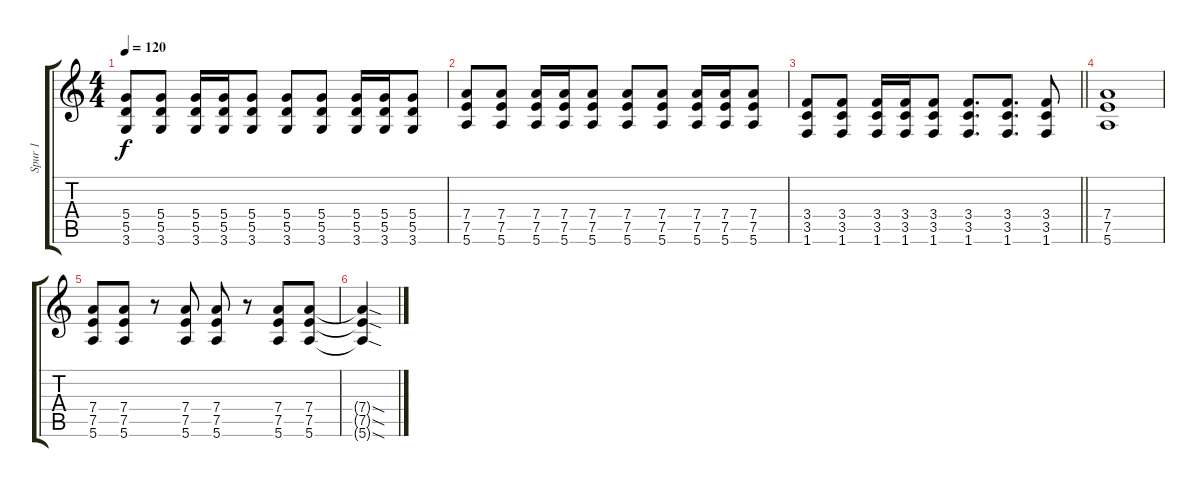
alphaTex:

\track ("Spur 1" "Spur 1") {instrument distortionguitar}
\staff {score tabs}
\tuning (E4 B3 G3 D3 A2 E2) {hide}
\ts (4 4)
\tempo 120
\clef g2
\ks c
(5.4 5.5 3.6).8{dy f} (5.4 5.5 3.6).8 (5.4 5.5 3.6).16 (5.4 5.5 3.6).16 (5.4 5.5 3.6).8 (5.4 5.5 3.6).8 (5.4 5.5 3.6).8 (5.4 5.5 3.6).16 (5.4 5.5 3.6).16 (5.4 5.5 3.6).8 |
(7.4 7.5 5.6).8 (7.4 7.5 5.6).8 (7.4 7.5 5.6).16 (7.4 7.5 5.6).16 (7.4 7.5 5.6).8 (7.4 7.5 5.6).8 (7.4 7.5 5.6).8 (7.4 7.5 5.6).16 (7.4 7.5 5.6).16 (7.4 7.5 5.6).8 |
\barLineRight lightlight
(3.4 3.5 1.6).8 (3.4 3.5 1.6).8 (3.4 3.5 1.6).16 (3.4 3.5 1.6).16 (3.4 3.5 1.6).8 (3.4 3.5 1.6).8{d} (3.4 3.5 1.6).8{d} (3.4 3.5 1.6).8 |
(7.4 7.5 5.6).1 |
(7.4 7.5 5.6).8 (7.4 7.5 5.6).8 r.8 (7.4 7.5 5.6).8 (7.4 7.5 5.6).8 r.8 (7.4 7.5 5.6).8 (7.4 7.5 5.6).8 |
(7.4{sod t} 7.5{sod t} 5.6{sod t}).4
